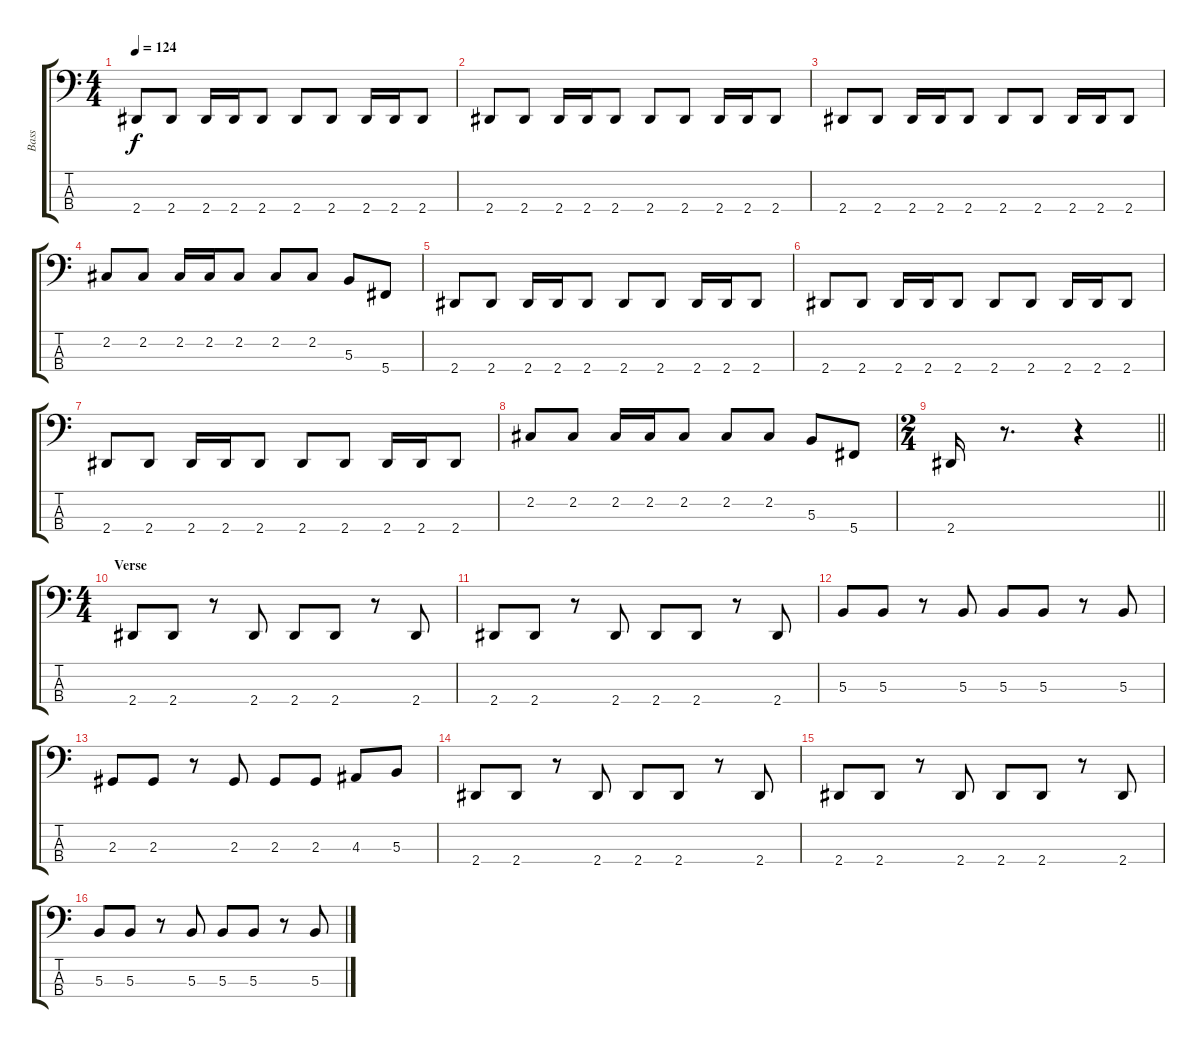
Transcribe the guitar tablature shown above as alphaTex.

\track ("Bass" "Bass") {instrument electricbassfinger}
\staff {score tabs}
\tuning (E2 B1 Gb1 Db1) {hide}
\ts (4 4)
\tempo 124
\clef f4
\ks c
2.4.8{dy f} 2.4.8 2.4.16 2.4.16 2.4.8 2.4.8 2.4.8 2.4.16 2.4.16 2.4.8 |
2.4.8 2.4.8 2.4.16 2.4.16 2.4.8 2.4.8 2.4.8 2.4.16 2.4.16 2.4.8 |
2.4.8 2.4.8 2.4.16 2.4.16 2.4.8 2.4.8 2.4.8 2.4.16 2.4.16 2.4.8 |
2.2.8 2.2.8 2.2.16 2.2.16 2.2.8 2.2.8 2.2.8 5.3.8 5.4.8 |
2.4.8 2.4.8 2.4.16 2.4.16 2.4.8 2.4.8 2.4.8 2.4.16 2.4.16 2.4.8 |
2.4.8 2.4.8 2.4.16 2.4.16 2.4.8 2.4.8 2.4.8 2.4.16 2.4.16 2.4.8 |
2.4.8 2.4.8 2.4.16 2.4.16 2.4.8 2.4.8 2.4.8 2.4.16 2.4.16 2.4.8 |
2.2.8 2.2.8 2.2.16 2.2.16 2.2.8 2.2.8 2.2.8 5.3.8 5.4.8 |
\ts (2 4)
\barLineRight lightlight
2.4.16 r.8{d} r.4 |
\ts (4 4)
\section ("" "Verse")
2.4.8 2.4.8 r.8 2.4.8 2.4.8 2.4.8 r.8 2.4.8 |
2.4.8 2.4.8 r.8 2.4.8 2.4.8 2.4.8 r.8 2.4.8 |
5.3.8 5.3.8 r.8 5.3.8 5.3.8 5.3.8 r.8 5.3.8 |
2.3.8 2.3.8 r.8 2.3.8 2.3.8 2.3.8 4.3.8 5.3.8 |
2.4.8 2.4.8 r.8 2.4.8 2.4.8 2.4.8 r.8 2.4.8 |
2.4.8 2.4.8 r.8 2.4.8 2.4.8 2.4.8 r.8 2.4.8 |
5.3.8 5.3.8 r.8 5.3.8 5.3.8 5.3.8 r.8 5.3.8
